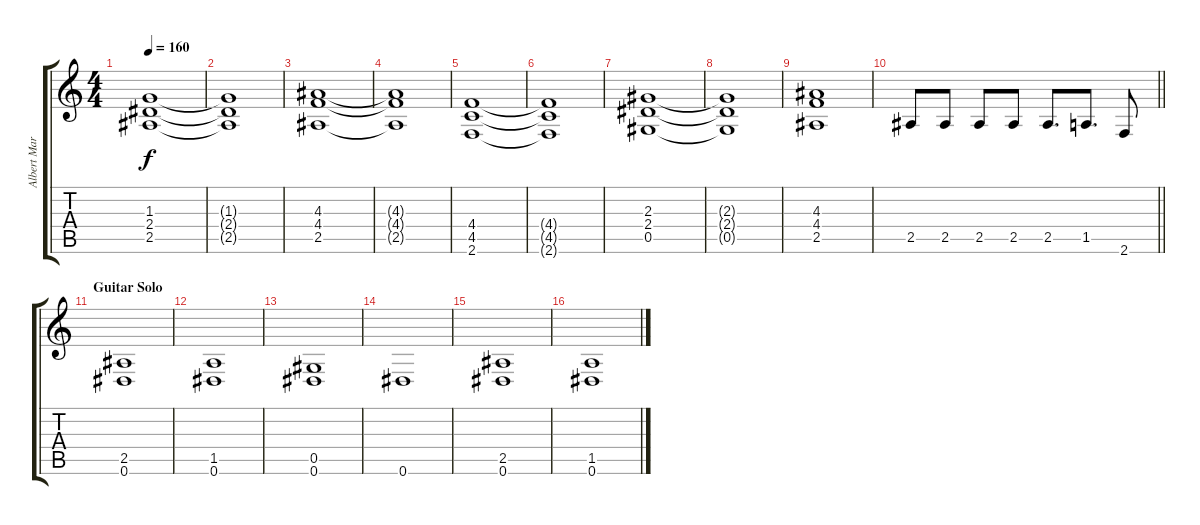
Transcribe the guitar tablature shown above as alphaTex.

\track ("Albert Maroto" "Albert Mar") {instrument overdrivenguitar}
\staff {score tabs}
\tuning (Eb4 Bb3 Gb3 Db3 Ab2 Eb2) {hide}
\ts (4 4)
\tempo 160
\clef g2
\ks c
(1.3 2.4 2.5).1{dy f} |
(1.3{t} 2.4{t} 2.5{t}).1 |
(4.3 4.4 2.5).1 |
(4.3{t} 4.4{t} 2.5{t}).1 |
(4.4 4.5 2.6).1 |
(4.4{t} 4.5{t} 2.6{t}).1 |
(2.3 2.4 0.5).1 |
(2.3{t} 2.4{t} 0.5{t}).1 |
(4.3 4.4 2.5).1 |
\barLineRight lightlight
2.5.8 2.5.8 2.5.8 2.5.8 2.5.8{d} 1.5.8{d} 2.6.8 |
\section ("" "Guitar Solo")
(2.5 0.6).1 |
(1.5 0.6).1 |
(0.5 0.6).1 |
0.6.1 |
(2.5 0.6).1 |
(1.5 0.6).1
